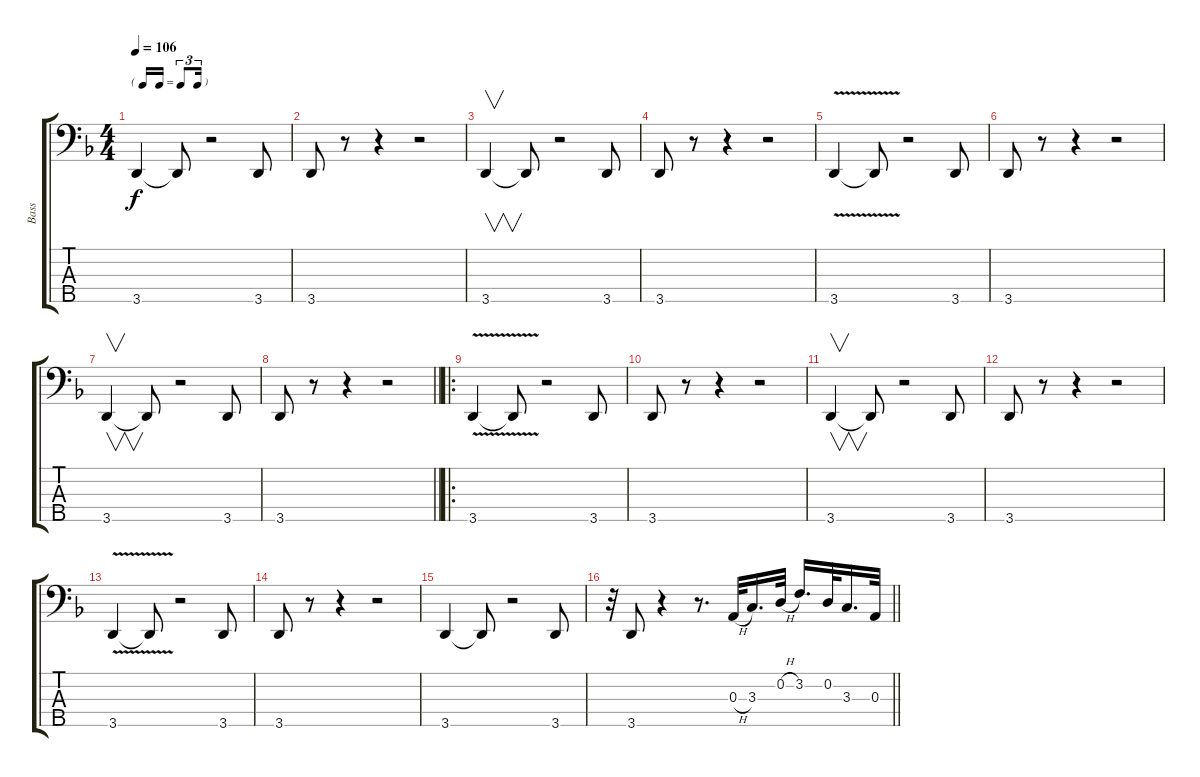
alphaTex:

\track ("Bass" "Bass") {instrument slapbass2}
\staff {score tabs}
\tuning (G2 D2 A1 E1 B0) {hide}
\ts (4 4)
\tf triplet16th
\tempo 106
\clef f4
\ks f
3.5.4{dy f instrument slapbass2} 3.5{t}.8 r.2 3.5.8 |
3.5.8 r.8 r.4 r.2 |
3.5.4{v} 3.5{t}.8 r.2 3.5.8 |
3.5.8 r.8 r.4 r.2 |
3.5{v}.4 3.5{t}.8 r.2 3.5.8 |
3.5.8 r.8 r.4 r.2 |
3.5.4{v} 3.5{t}.8 r.2 3.5.8 |
\barLineRight lightlight
3.5.8 r.8 r.4 r.2 |
\ro
3.5{v}.4 3.5{t}.8 r.2 3.5.8 |
3.5.8 r.8 r.4 r.2 |
3.5.4{v} 3.5{t}.8 r.2 3.5.8 |
3.5.8 r.8 r.4 r.2 |
3.5{v}.4 3.5{t}.8 r.2 3.5.8 |
3.5.8 r.8 r.4 r.2 |
3.5.4 3.5{t}.8 r.2 3.5.8 |
\barLineRight lightlight
r.32 3.5.8 r.4 r.8{d} 0.3{h}.32 3.3.16{d} 0.2{h}.32 3.2.16{d} 0.2.32 3.3.16{d} 0.3.32
